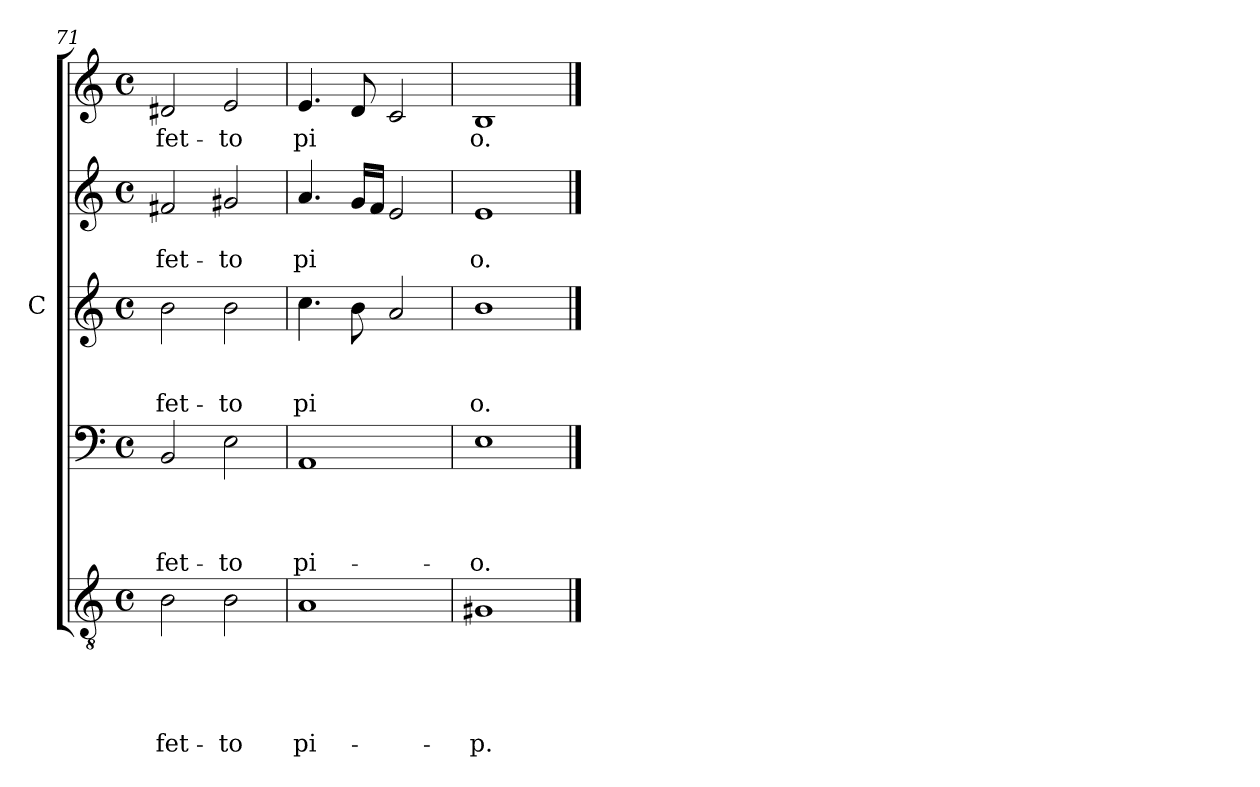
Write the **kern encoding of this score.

**kern	**text	**text	**text	**text	**text	**kern	**text	**text	**text	**text	**kern	**text	**text	**text	**kern	**text	**text	**kern	**text
*part5	*part5	*part5	*part5	*part5	*part5	*part4	*part4	*part4	*part4	*part4	*part3	*part3	*part3	*part3	*part2	*part2	*part2	*part1	*part1
*staff5	*staff5	*staff5	*staff5	*staff5	*staff5	*staff4	*staff4	*staff4	*staff4	*staff4	*staff3	*staff3	*staff3	*staff3	*staff2	*staff2	*staff2	*staff1	*staff1
*	*	*	*	*	*	*	*	*	*	*	*I"C	*	*	*	*	*	*	*	*
*clefGv2	*	*	*	*	*	*clefF4	*	*	*	*	*clefG2	*	*	*	*clefG2	*	*	*clefG2	*
*k[]	*	*	*	*	*	*k[]	*	*	*	*	*k[]	*	*	*	*k[]	*	*	*k[]	*
*C:	*	*	*	*	*	*C:	*	*	*	*	*C:	*	*	*	*C:	*	*	*C:	*
*M4/4	*	*	*	*	*	*M4/4	*	*	*	*	*M4/4	*	*	*	*M4/4	*	*	*M4/4	*
*met(c)	*	*	*	*	*	*met(c)	*	*	*	*	*met(c)	*	*	*	*met(c)	*	*	*met(c)	*
=71	=71	=71	=71	=71	=71	=71	=71	=71	=71	=71	=71	=71	=71	=71	=71	=71	=71	=71	=71
!	!	!	!	!	!LO:LY:b	!	!	!	!	!LO:LY:b	!	!	!	!LO:LY:b	!	!	!LO:LY:b	!	!LO:LY:b
2B\	.	.	.	.	-fet-	2BB/	.	.	.	-fet-	2b\	.	.	-fet-	2f#X/	.	-fet-	2d#X/	-fet-
!	!	!	!	!	!LO:LY:b	!	!	!	!	!LO:LY:b	!	!	!	!LO:LY:b	!	!	!LO:LY:b	!	!LO:LY:b
2B\	.	.	.	.	-to	2E\	.	.	.	-to	2b\	.	.	-to	2g#X/	.	-to	2e/	-to
=72	=72	=72	=72	=72	=72	=72	=72	=72	=72	=72	=72	=72	=72	=72	=72	=72	=72	=72	=72
!	!	!	!	!	!LO:LY:b	!	!	!	!	!LO:LY:b	!	!	!	!LO:LY:b	!	!	!LO:LY:b	!	!LO:LY:b
1A	.	.	.	.	pi-	1AA	.	.	.	pi-	4.cc\	.	.	pi	4.a/	.	pi	4.e/	pi
.	.	.	.	.	.	.	.	.	.	.	8b\	.	.	.	16g/LL	.	.	8d/	.
.	.	.	.	.	.	.	.	.	.	.	.	.	.	.	16f/JJ	.	.	.	.
.	.	.	.	.	.	.	.	.	.	.	2a/	.	.	.	2e/	.	.	2c/	.
=73	=73	=73	=73	=73	=73	=73	=73	=73	=73	=73	=73	=73	=73	=73	=73	=73	=73	=73	=73
!	!	!	!	!	!LO:LY:b	!	!	!	!	!LO:LY:b	!	!	!	!LO:LY:b	!	!	!LO:LY:b	!	!LO:LY:b
1G#X	.	.	.	.	-p.	1E	.	.	.	-o.	1b	.	.	o.	1e	.	o.	1B	o.
==	==	==	==	==	==	==	==	==	==	==	==	==	==	==	==	==	==	==	==
*-	*-	*-	*-	*-	*-	*-	*-	*-	*-	*-	*-	*-	*-	*-	*-	*-	*-	*-	*-
